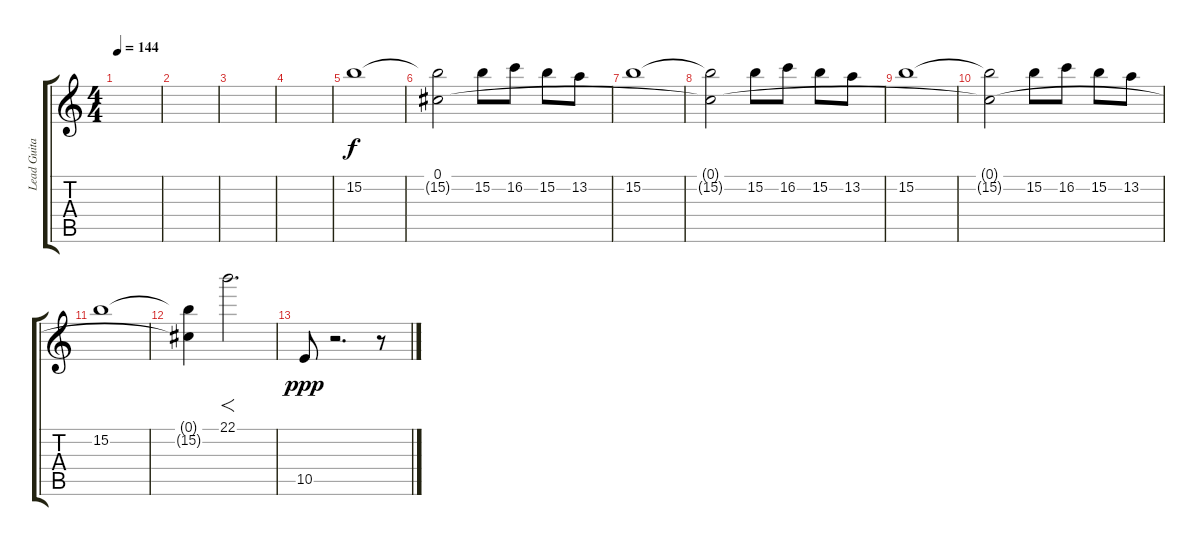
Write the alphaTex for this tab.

\track ("Lead Guitar" "Lead Guita") {instrument distortionguitar}
\staff {score tabs}
\tuning (Db4 Ab3 E3 B2 Gb2 B1) {hide}
\ts (4 4)
\tempo 144
\clef g2
\ks c
|
|
|
|
15.2.1 |
(0.1 15.2{t}).2 15.2.8 16.2.8 15.2.8 13.2.8 |
15.2.1 |
(0.1{t} 15.2{t}).2 15.2.8 16.2.8 15.2.8 13.2.8 |
15.2.1 |
(0.1{t} 15.2{t}).2 15.2.8 16.2.8 15.2.8 13.2.8 |
15.2.1 |
(0.1{t} 15.2{t}).4 22.1.2{f d} |
10.5.8{dy ppp} r.2{d} r.8
